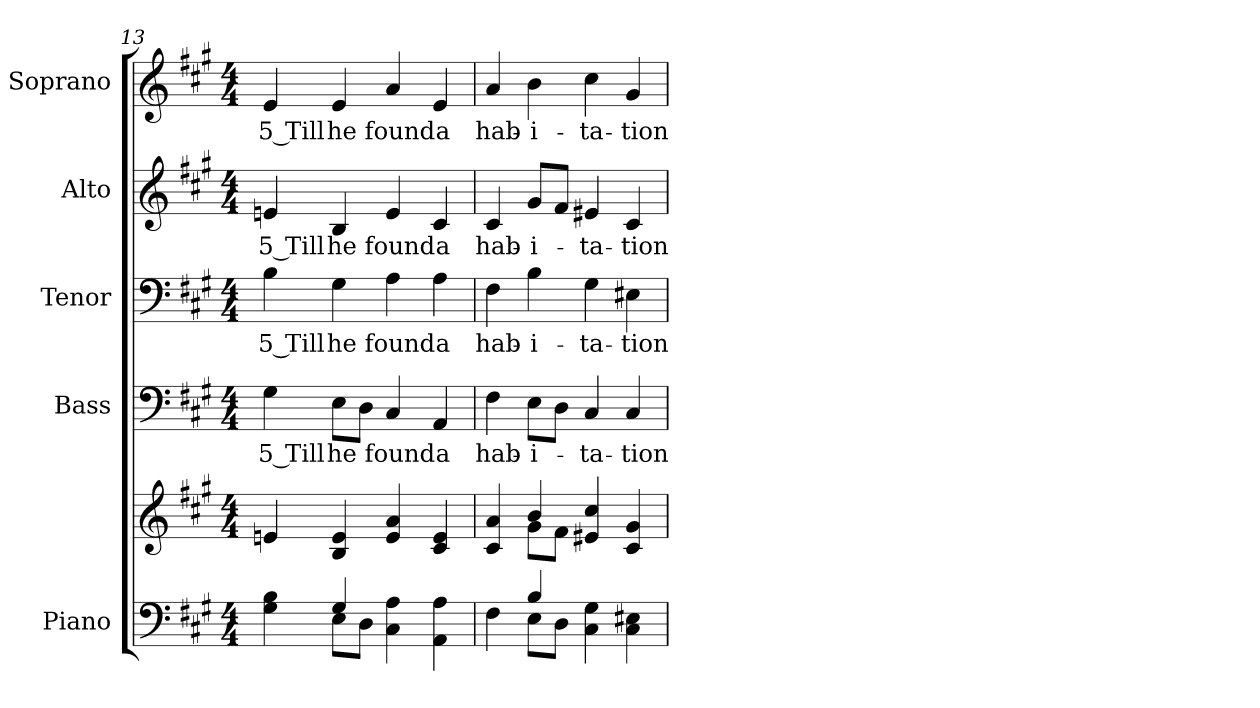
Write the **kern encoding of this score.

**kern	**kern	**kern	**text	**kern	**text	**kern	**text	**kern	**text
*part5	*part5	*part4	*part4	*part3	*part3	*part2	*part2	*part1	*part1
*staff6	*staff5	*staff4	*staff4	*staff3	*staff3	*staff2	*staff2	*staff1	*staff1
*I"Piano	*	*I"Bass	*	*I"Tenor	*	*I"Alto	*	*I"Soprano	*
*I'Pno.	*	*I'B.	*	*I'T.	*	*I'A.	*	*I'S.	*
!!LO:PB:g=z
*clefF4	*clefG2	*clefF4	*	*clefF4	*	*clefG2	*	*clefG2	*
*k[f#c#g#]	*k[f#c#g#]	*k[f#c#g#]	*	*k[f#c#g#]	*	*k[f#c#g#]	*	*k[f#c#g#]	*
*A:	*A:	*A:	*	*A:	*	*A:	*	*A:	*
*M4/4	*M4/4	*M4/4	*	*M4/4	*	*M4/4	*	*M4/4	*
=13	=13	=13	=13	=13	=13	=13	=13	=13	=13
*^	*	*	*	*	*	*	*	*	*
!	!	!	!	!LO:LY:b:color=#000000	!	!	!	!	!	!
!	!	!	!	!	!	!LO:LY:b:color=#000000	!	!	!	!
!	!	!	!	!	!	!	!	!LO:LY:b:color=#000000	!	!
!	!	!	!	!	!	!	!	!	!	!LO:LY:b:color=#000000
4G#i\ 4Bi	4ryy	4eni/	4G#i\	5 Till	4Bi\	5 Till	4eni/	5 Till	4ei/	5 Till
!	!	!	!	!LO:LY:b:color=#000000	!	!	!	!	!	!
!	!	!	!	!	!	!LO:LY:b:color=#000000	!	!	!	!
!	!	!	!	!	!	!	!	!LO:LY:b:color=#000000	!	!
!	!	!	!	!	!	!	!	!	!	!LO:LY:b:color=#000000
4G#i/	8Ei\L	4Bi/ 4ei	8Ei\L	he	4G#i\	he	4Bi/	he	4ei/	he
.	8Di\J	.	8Di\J	.	.	.	.	.	.	.
!	!	!	!	!LO:LY:b:color=#000000	!	!	!	!	!	!
!	!	!	!	!	!	!LO:LY:b:color=#000000	!	!	!	!
!	!	!	!	!	!	!	!	!LO:LY:b:color=#000000	!	!
!	!	!	!	!	!	!	!	!	!	!LO:LY:b:color=#000000
4C#i\ 4Ai	2ryy	4ei/ 4ai	4C#i/	found	4Ai\	found	4ei/	found	4ai/	found
!	!	!	!	!LO:LY:b:color=#000000	!	!	!	!	!	!
!	!	!	!	!	!	!LO:LY:b:color=#000000	!	!	!	!
!	!	!	!	!	!	!	!	!LO:LY:b:color=#000000	!	!
!	!	!	!	!	!	!	!	!	!	!LO:LY:b:color=#000000
4AAi\ 4Ai	.	4c#i/ 4ei	4AAi/	a	4Ai\	a	4c#i/	a	4ei/	a
=14	=14	=14	=14	=14	=14	=14	=14	=14	=14	=14
*	*	*^	*	*	*	*	*	*	*	*
!	!	!	!	!	!LO:LY:b:color=#000000	!	!	!	!	!	!
!	!	!	!	!	!	!	!LO:LY:b:color=#000000	!	!	!	!
!	!	!	!	!	!	!	!	!	!LO:LY:b:color=#000000	!	!
!	!	!	!	!	!	!	!	!	!	!	!LO:LY:b:color=#000000
4F#i\	4ryy	4c#i/ 4ai	4ryy	4F#i\	hab-	4F#i\	hab-	4c#i/	hab-	4ai/	hab-
!	!	!	!	!	!LO:LY:b:color=#000000	!	!	!	!	!	!
!	!	!	!	!	!	!	!LO:LY:b:color=#000000	!	!	!	!
!	!	!	!	!	!	!	!	!	!LO:LY:b:color=#000000	!	!
!	!	!	!	!	!	!	!	!	!	!	!LO:LY:b:color=#000000
4Bi/	8Ei\L	4bi/	8g#i\L	8Ei\L	-i-	4Bi\	-i-	8g#i/L	-i-	4bi\	-i-
.	8Di\J	.	8f#i\J	8Di\J	.	.	.	8f#i/J	.	.	.
!	!	!	!	!	!LO:LY:b:color=#000000	!	!	!	!	!	!
!	!	!	!	!	!	!	!LO:LY:b:color=#000000	!	!	!	!
!	!	!	!	!	!	!	!	!	!LO:LY:b:color=#000000	!	!
!	!	!	!	!	!	!	!	!	!	!	!LO:LY:b:color=#000000
4C#i\ 4G#i	2ryy	4e#Xi/ 4cc#i	2ryy	4C#i/	-ta-	4G#i\	-ta-	4e#Xi/	-ta-	4cc#i\	-ta-
!	!	!	!	!	!LO:LY:b:color=#000000	!	!	!	!	!	!
!	!	!	!	!	!	!	!LO:LY:b:color=#000000	!	!	!	!
!	!	!	!	!	!	!	!	!	!LO:LY:b:color=#000000	!	!
!	!	!	!	!	!	!	!	!	!	!	!LO:LY:b:color=#000000
4C#i\ 4E#Xi	.	4c#i/ 4g#i	.	4C#i/	-tion	4E#Xi\	-tion	4c#i/	-tion	4g#i/	-tion
*v	*v	*	*	*	*	*	*	*	*	*	*
*	*v	*v	*	*	*	*	*	*	*	*
=	=	=	=	=	=	=	=	=	=
*-	*-	*-	*-	*-	*-	*-	*-	*-	*-
